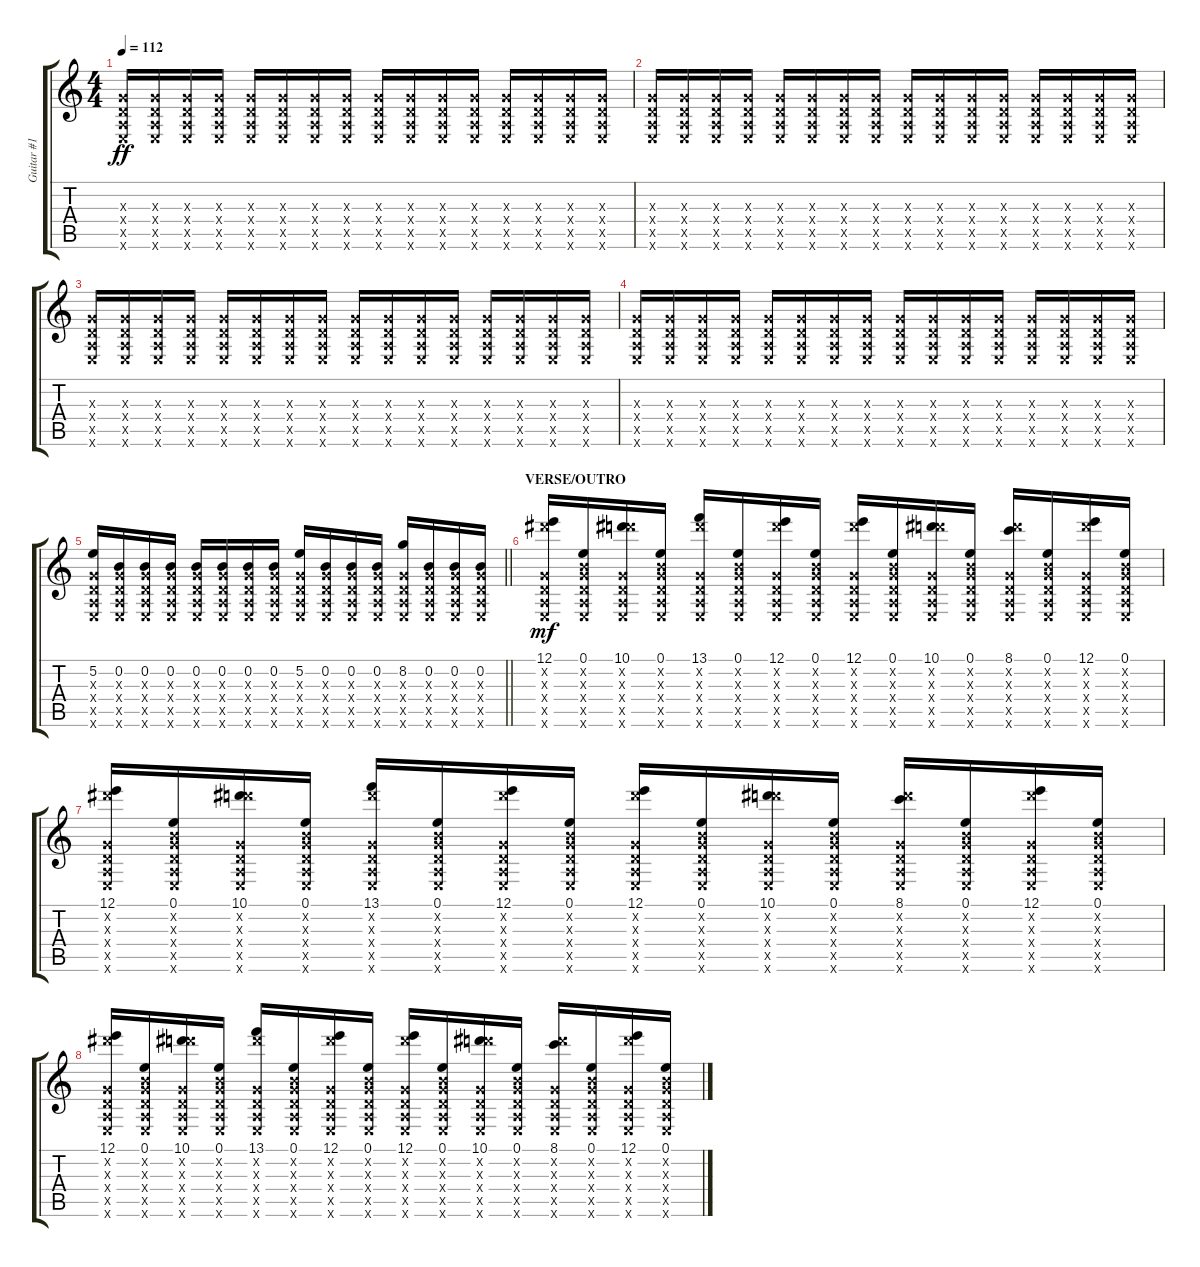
\track ("Guitar #1" "Guitar #1") {instrument distortionguitar}
\staff {score tabs}
\tuning (E4 B3 G3 D3 A2 E2) {hide}
\ts (4 4)
\tempo 112
\clef g2
\ks c
(0.3{x} 0.4{x} 0.5{x} 0.6{x}).16{dy ff} (0.3{x} 0.4{x} 0.5{x} 0.6{x}).16 (0.3{x} 0.4{x} 0.5{x} 0.6{x}).16 (0.3{x} 0.4{x} 0.5{x} 0.6{x}).16 (0.3{x} 0.4{x} 0.5{x} 0.6{x}).16 (0.3{x} 0.4{x} 0.5{x} 0.6{x}).16 (0.3{x} 0.4{x} 0.5{x} 0.6{x}).16 (0.3{x} 0.4{x} 0.5{x} 0.6{x}).16 (0.3{x} 0.4{x} 0.5{x} 0.6{x}).16 (0.3{x} 0.4{x} 0.5{x} 0.6{x}).16 (0.3{x} 0.4{x} 0.5{x} 0.6{x}).16 (0.3{x} 0.4{x} 0.5{x} 0.6{x}).16 (0.3{x} 0.4{x} 0.5{x} 0.6{x}).16 (0.3{x} 0.4{x} 0.5{x} 0.6{x}).16 (0.3{x} 0.4{x} 0.5{x} 0.6{x}).16 (0.3{x} 0.4{x} 0.5{x} 0.6{x}).16 |
(0.3{x} 0.4{x} 0.5{x} 0.6{x}).16 (0.3{x} 0.4{x} 0.5{x} 0.6{x}).16 (0.3{x} 0.4{x} 0.5{x} 0.6{x}).16 (0.3{x} 0.4{x} 0.5{x} 0.6{x}).16 (0.3{x} 0.4{x} 0.5{x} 0.6{x}).16 (0.3{x} 0.4{x} 0.5{x} 0.6{x}).16 (0.3{x} 0.4{x} 0.5{x} 0.6{x}).16 (0.3{x} 0.4{x} 0.5{x} 0.6{x}).16 (0.3{x} 0.4{x} 0.5{x} 0.6{x}).16 (0.3{x} 0.4{x} 0.5{x} 0.6{x}).16 (0.3{x} 0.4{x} 0.5{x} 0.6{x}).16 (0.3{x} 0.4{x} 0.5{x} 0.6{x}).16 (0.3{x} 0.4{x} 0.5{x} 0.6{x}).16 (0.3{x} 0.4{x} 0.5{x} 0.6{x}).16 (0.3{x} 0.4{x} 0.5{x} 0.6{x}).16 (0.3{x} 0.4{x} 0.5{x} 0.6{x}).16 |
(0.3{x} 0.4{x} 0.5{x} 0.6{x}).16 (0.3{x} 0.4{x} 0.5{x} 0.6{x}).16 (0.3{x} 0.4{x} 0.5{x} 0.6{x}).16 (0.3{x} 0.4{x} 0.5{x} 0.6{x}).16 (0.3{x} 0.4{x} 0.5{x} 0.6{x}).16 (0.3{x} 0.4{x} 0.5{x} 0.6{x}).16 (0.3{x} 0.4{x} 0.5{x} 0.6{x}).16 (0.3{x} 0.4{x} 0.5{x} 0.6{x}).16 (0.3{x} 0.4{x} 0.5{x} 0.6{x}).16 (0.3{x} 0.4{x} 0.5{x} 0.6{x}).16 (0.3{x} 0.4{x} 0.5{x} 0.6{x}).16 (0.3{x} 0.4{x} 0.5{x} 0.6{x}).16 (0.3{x} 0.4{x} 0.5{x} 0.6{x}).16 (0.3{x} 0.4{x} 0.5{x} 0.6{x}).16 (0.3{x} 0.4{x} 0.5{x} 0.6{x}).16 (0.3{x} 0.4{x} 0.5{x} 0.6{x}).16 |
(0.3{x} 0.4{x} 0.5{x} 0.6{x}).16 (0.3{x} 0.4{x} 0.5{x} 0.6{x}).16 (0.3{x} 0.4{x} 0.5{x} 0.6{x}).16 (0.3{x} 0.4{x} 0.5{x} 0.6{x}).16 (0.3{x} 0.4{x} 0.5{x} 0.6{x}).16 (0.3{x} 0.4{x} 0.5{x} 0.6{x}).16 (0.3{x} 0.4{x} 0.5{x} 0.6{x}).16 (0.3{x} 0.4{x} 0.5{x} 0.6{x}).16 (0.3{x} 0.4{x} 0.5{x} 0.6{x}).16 (0.3{x} 0.4{x} 0.5{x} 0.6{x}).16 (0.3{x} 0.4{x} 0.5{x} 0.6{x}).16 (0.3{x} 0.4{x} 0.5{x} 0.6{x}).16 (0.3{x} 0.4{x} 0.5{x} 0.6{x}).16 (0.3{x} 0.4{x} 0.5{x} 0.6{x}).16 (0.3{x} 0.4{x} 0.5{x} 0.6{x}).16 (0.3{x} 0.4{x} 0.5{x} 0.6{x}).16 |
\barLineRight lightlight
(5.2 0.3{x} 0.4{x} 0.5{x} 0.6{x}).16 (0.2 0.3{x} 0.4{x} 0.5{x} 0.6{x}).16 (0.2 0.3{x} 0.4{x} 0.5{x} 0.6{x}).16 (0.2 0.3{x} 0.4{x} 0.5{x} 0.6{x}).16 (0.2 0.3{x} 0.4{x} 0.5{x} 0.6{x}).16 (0.2 0.3{x} 0.4{x} 0.5{x} 0.6{x}).16 (0.2 0.3{x} 0.4{x} 0.5{x} 0.6{x}).16 (0.2 0.3{x} 0.4{x} 0.5{x} 0.6{x}).16 (5.2 0.3{x} 0.4{x} 0.5{x} 0.6{x}).16 (0.2 0.3{x} 0.4{x} 0.5{x} 0.6{x}).16 (0.2 0.3{x} 0.4{x} 0.5{x} 0.6{x}).16 (0.2 0.3{x} 0.4{x} 0.5{x} 0.6{x}).16 (8.2 0.3{x} 0.4{x} 0.5{x} 0.6{x}).16 (0.2 0.3{x} 0.4{x} 0.5{x} 0.6{x}).16 (0.2 0.3{x} 0.4{x} 0.5{x} 0.6{x}).16 (0.2 0.3{x} 0.4{x} 0.5{x} 0.6{x}).16 |
\section ("" "VERSE/OUTRO")
(12.1 16.2{x} 0.3{x} 0.4{x} 0.5{x} 0.6{x}).16{dy mf} (0.1 0.2{x} 0.3{x} 0.4{x} 0.5{x} 0.6{x}).16 (10.1 16.2{x} 0.3{x} 0.4{x} 0.5{x} 0.6{x}).16 (0.1 0.2{x} 0.3{x} 0.4{x} 0.5{x} 0.6{x}).16 (13.1 16.2{x} 0.3{x} 0.4{x} 0.5{x} 0.6{x}).16 (0.1 0.2{x} 0.3{x} 0.4{x} 0.5{x} 0.6{x}).16 (12.1 16.2{x} 0.3{x} 0.4{x} 0.5{x} 0.6{x}).16 (0.1 0.2{x} 0.3{x} 0.4{x} 0.5{x} 0.6{x}).16 (12.1 16.2{x} 0.3{x} 0.4{x} 0.5{x} 0.6{x}).16 (0.1 0.2{x} 0.3{x} 0.4{x} 0.5{x} 0.6{x}).16 (10.1 16.2{x} 0.3{x} 0.4{x} 0.5{x} 0.6{x}).16 (0.1 0.2{x} 0.3{x} 0.4{x} 0.5{x} 0.6{x}).16 (8.1 16.2{x} 0.3{x} 0.4{x} 0.5{x} 0.6{x}).16 (0.1 0.2{x} 0.3{x} 0.4{x} 0.5{x} 0.6{x}).16 (12.1 16.2{x} 0.3{x} 0.4{x} 0.5{x} 0.6{x}).16 (0.1 0.2{x} 0.3{x} 0.4{x} 0.5{x} 0.6{x}).16 |
(12.1 16.2{x} 0.3{x} 0.4{x} 0.5{x} 0.6{x}).16 (0.1 0.2{x} 0.3{x} 0.4{x} 0.5{x} 0.6{x}).16 (10.1 16.2{x} 0.3{x} 0.4{x} 0.5{x} 0.6{x}).16 (0.1 0.2{x} 0.3{x} 0.4{x} 0.5{x} 0.6{x}).16 (13.1 16.2{x} 0.3{x} 0.4{x} 0.5{x} 0.6{x}).16 (0.1 0.2{x} 0.3{x} 0.4{x} 0.5{x} 0.6{x}).16 (12.1 16.2{x} 0.3{x} 0.4{x} 0.5{x} 0.6{x}).16 (0.1 0.2{x} 0.3{x} 0.4{x} 0.5{x} 0.6{x}).16 (12.1 16.2{x} 0.3{x} 0.4{x} 0.5{x} 0.6{x}).16 (0.1 0.2{x} 0.3{x} 0.4{x} 0.5{x} 0.6{x}).16 (10.1 16.2{x} 0.3{x} 0.4{x} 0.5{x} 0.6{x}).16 (0.1 0.2{x} 0.3{x} 0.4{x} 0.5{x} 0.6{x}).16 (8.1 16.2{x} 0.3{x} 0.4{x} 0.5{x} 0.6{x}).16 (0.1 0.2{x} 0.3{x} 0.4{x} 0.5{x} 0.6{x}).16 (12.1 16.2{x} 0.3{x} 0.4{x} 0.5{x} 0.6{x}).16 (0.1 0.2{x} 0.3{x} 0.4{x} 0.5{x} 0.6{x}).16 |
(12.1 16.2{x} 0.3{x} 0.4{x} 0.5{x} 0.6{x}).16 (0.1 0.2{x} 0.3{x} 0.4{x} 0.5{x} 0.6{x}).16 (10.1 16.2{x} 0.3{x} 0.4{x} 0.5{x} 0.6{x}).16 (0.1 0.2{x} 0.3{x} 0.4{x} 0.5{x} 0.6{x}).16 (13.1 16.2{x} 0.3{x} 0.4{x} 0.5{x} 0.6{x}).16 (0.1 0.2{x} 0.3{x} 0.4{x} 0.5{x} 0.6{x}).16 (12.1 16.2{x} 0.3{x} 0.4{x} 0.5{x} 0.6{x}).16 (0.1 0.2{x} 0.3{x} 0.4{x} 0.5{x} 0.6{x}).16 (12.1 16.2{x} 0.3{x} 0.4{x} 0.5{x} 0.6{x}).16 (0.1 0.2{x} 0.3{x} 0.4{x} 0.5{x} 0.6{x}).16 (10.1 16.2{x} 0.3{x} 0.4{x} 0.5{x} 0.6{x}).16 (0.1 0.2{x} 0.3{x} 0.4{x} 0.5{x} 0.6{x}).16 (8.1 16.2{x} 0.3{x} 0.4{x} 0.5{x} 0.6{x}).16 (0.1 0.2{x} 0.3{x} 0.4{x} 0.5{x} 0.6{x}).16 (12.1 16.2{x} 0.3{x} 0.4{x} 0.5{x} 0.6{x}).16 (0.1 0.2{x} 0.3{x} 0.4{x} 0.5{x} 0.6{x}).16
